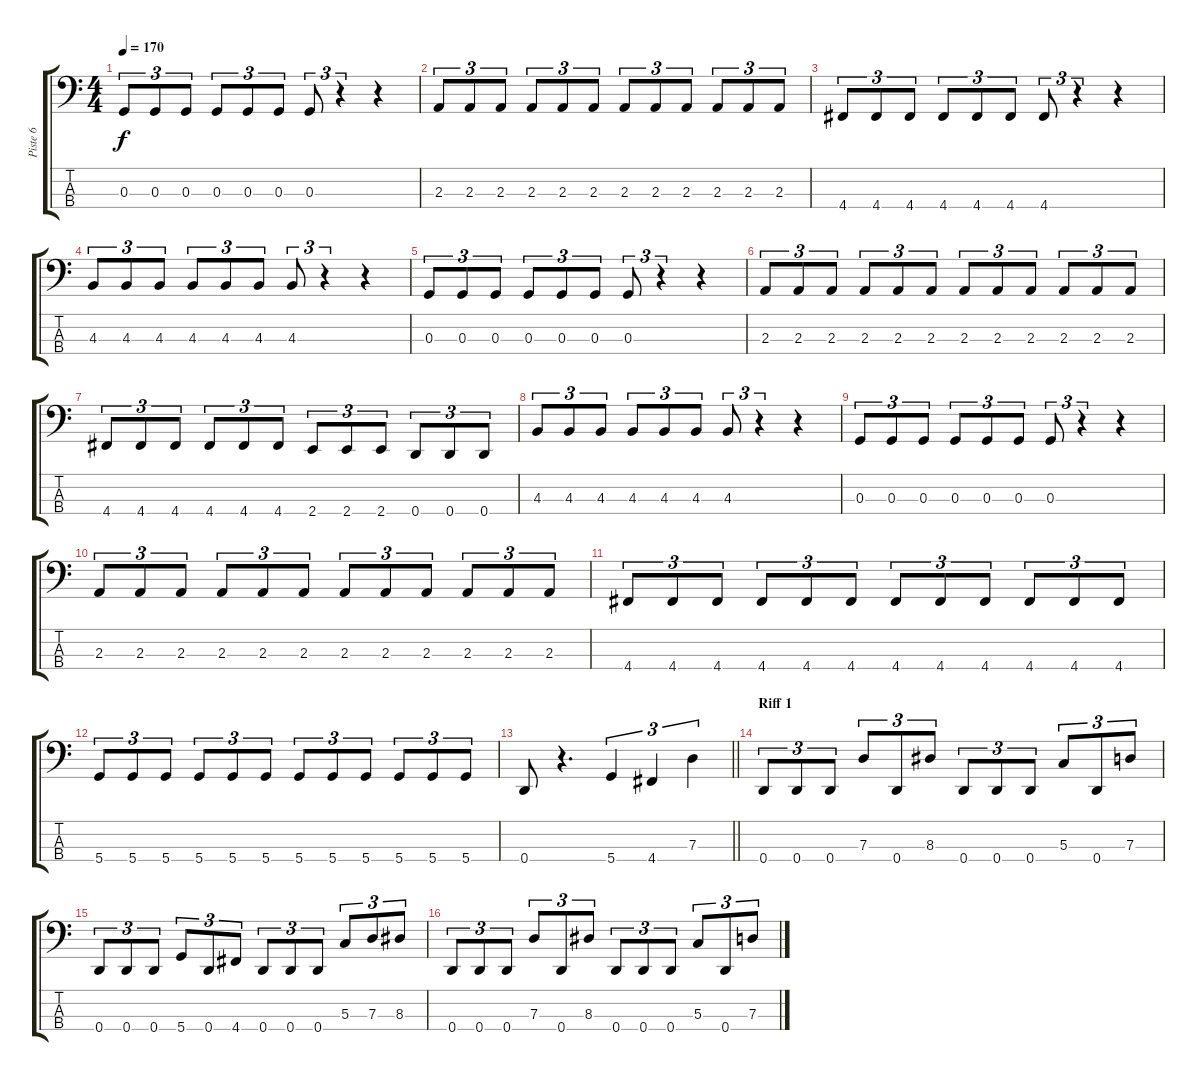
\track ("Piste 6" "Piste 6") {instrument electricbassfinger}
\staff {score tabs}
\tuning (F2 C2 G1 D1) {hide}
\ts (4 4)
\tempo 170
\clef f4
\ks c
0.3.8{tu (3 2) dy f} 0.3.8{tu (3 2)} 0.3.8{tu (3 2)} 0.3.8{tu (3 2)} 0.3.8{tu (3 2)} 0.3.8{tu (3 2)} 0.3.8{tu (3 2)} r.4{tu (3 2)} r.4 |
2.3.8{tu (3 2)} 2.3.8{tu (3 2)} 2.3.8{tu (3 2)} 2.3.8{tu (3 2)} 2.3.8{tu (3 2)} 2.3.8{tu (3 2)} 2.3.8{tu (3 2)} 2.3.8{tu (3 2)} 2.3.8{tu (3 2)} 2.3.8{tu (3 2)} 2.3.8{tu (3 2)} 2.3.8{tu (3 2)} |
4.4.8{tu (3 2)} 4.4.8{tu (3 2)} 4.4.8{tu (3 2)} 4.4.8{tu (3 2)} 4.4.8{tu (3 2)} 4.4.8{tu (3 2)} 4.4.8{tu (3 2)} r.4{tu (3 2)} r.4 |
4.3.8{tu (3 2)} 4.3.8{tu (3 2)} 4.3.8{tu (3 2)} 4.3.8{tu (3 2)} 4.3.8{tu (3 2)} 4.3.8{tu (3 2)} 4.3.8{tu (3 2)} r.4{tu (3 2)} r.4 |
0.3.8{tu (3 2)} 0.3.8{tu (3 2)} 0.3.8{tu (3 2)} 0.3.8{tu (3 2)} 0.3.8{tu (3 2)} 0.3.8{tu (3 2)} 0.3.8{tu (3 2)} r.4{tu (3 2)} r.4 |
2.3.8{tu (3 2)} 2.3.8{tu (3 2)} 2.3.8{tu (3 2)} 2.3.8{tu (3 2)} 2.3.8{tu (3 2)} 2.3.8{tu (3 2)} 2.3.8{tu (3 2)} 2.3.8{tu (3 2)} 2.3.8{tu (3 2)} 2.3.8{tu (3 2)} 2.3.8{tu (3 2)} 2.3.8{tu (3 2)} |
4.4.8{tu (3 2)} 4.4.8{tu (3 2)} 4.4.8{tu (3 2)} 4.4.8{tu (3 2)} 4.4.8{tu (3 2)} 4.4.8{tu (3 2)} 2.4.8{tu (3 2)} 2.4.8{tu (3 2)} 2.4.8{tu (3 2)} 0.4.8{tu (3 2)} 0.4.8{tu (3 2)} 0.4.8{tu (3 2)} |
4.3.8{tu (3 2)} 4.3.8{tu (3 2)} 4.3.8{tu (3 2)} 4.3.8{tu (3 2)} 4.3.8{tu (3 2)} 4.3.8{tu (3 2)} 4.3.8{tu (3 2)} r.4{tu (3 2)} r.4 |
0.3.8{tu (3 2)} 0.3.8{tu (3 2)} 0.3.8{tu (3 2)} 0.3.8{tu (3 2)} 0.3.8{tu (3 2)} 0.3.8{tu (3 2)} 0.3.8{tu (3 2)} r.4{tu (3 2)} r.4 |
2.3.8{tu (3 2)} 2.3.8{tu (3 2)} 2.3.8{tu (3 2)} 2.3.8{tu (3 2)} 2.3.8{tu (3 2)} 2.3.8{tu (3 2)} 2.3.8{tu (3 2)} 2.3.8{tu (3 2)} 2.3.8{tu (3 2)} 2.3.8{tu (3 2)} 2.3.8{tu (3 2)} 2.3.8{tu (3 2)} |
4.4.8{tu (3 2)} 4.4.8{tu (3 2)} 4.4.8{tu (3 2)} 4.4.8{tu (3 2)} 4.4.8{tu (3 2)} 4.4.8{tu (3 2)} 4.4.8{tu (3 2)} 4.4.8{tu (3 2)} 4.4.8{tu (3 2)} 4.4.8{tu (3 2)} 4.4.8{tu (3 2)} 4.4.8{tu (3 2)} |
5.4.8{tu (3 2)} 5.4.8{tu (3 2)} 5.4.8{tu (3 2)} 5.4.8{tu (3 2)} 5.4.8{tu (3 2)} 5.4.8{tu (3 2)} 5.4.8{tu (3 2)} 5.4.8{tu (3 2)} 5.4.8{tu (3 2)} 5.4.8{tu (3 2)} 5.4.8{tu (3 2)} 5.4.8{tu (3 2)} |
\barLineRight lightlight
0.4.8 r.4{d} 5.4.4{tu (3 2)} 4.4.4{tu (3 2)} 7.3.4{tu (3 2)} |
\section ("" "Riff 1")
0.4.8{tu (3 2)} 0.4.8{tu (3 2)} 0.4.8{tu (3 2)} 7.3.8{tu (3 2)} 0.4.8{tu (3 2)} 8.3.8{tu (3 2)} 0.4.8{tu (3 2)} 0.4.8{tu (3 2)} 0.4.8{tu (3 2)} 5.3.8{tu (3 2)} 0.4.8{tu (3 2)} 7.3.8{tu (3 2)} |
0.4.8{tu (3 2)} 0.4.8{tu (3 2)} 0.4.8{tu (3 2)} 5.4.8{tu (3 2)} 0.4.8{tu (3 2)} 4.4.8{tu (3 2)} 0.4.8{tu (3 2)} 0.4.8{tu (3 2)} 0.4.8{tu (3 2)} 5.3.8{tu (3 2)} 7.3.8{tu (3 2)} 8.3.8{tu (3 2)} |
0.4.8{tu (3 2)} 0.4.8{tu (3 2)} 0.4.8{tu (3 2)} 7.3.8{tu (3 2)} 0.4.8{tu (3 2)} 8.3.8{tu (3 2)} 0.4.8{tu (3 2)} 0.4.8{tu (3 2)} 0.4.8{tu (3 2)} 5.3.8{tu (3 2)} 0.4.8{tu (3 2)} 7.3.8{tu (3 2)}
